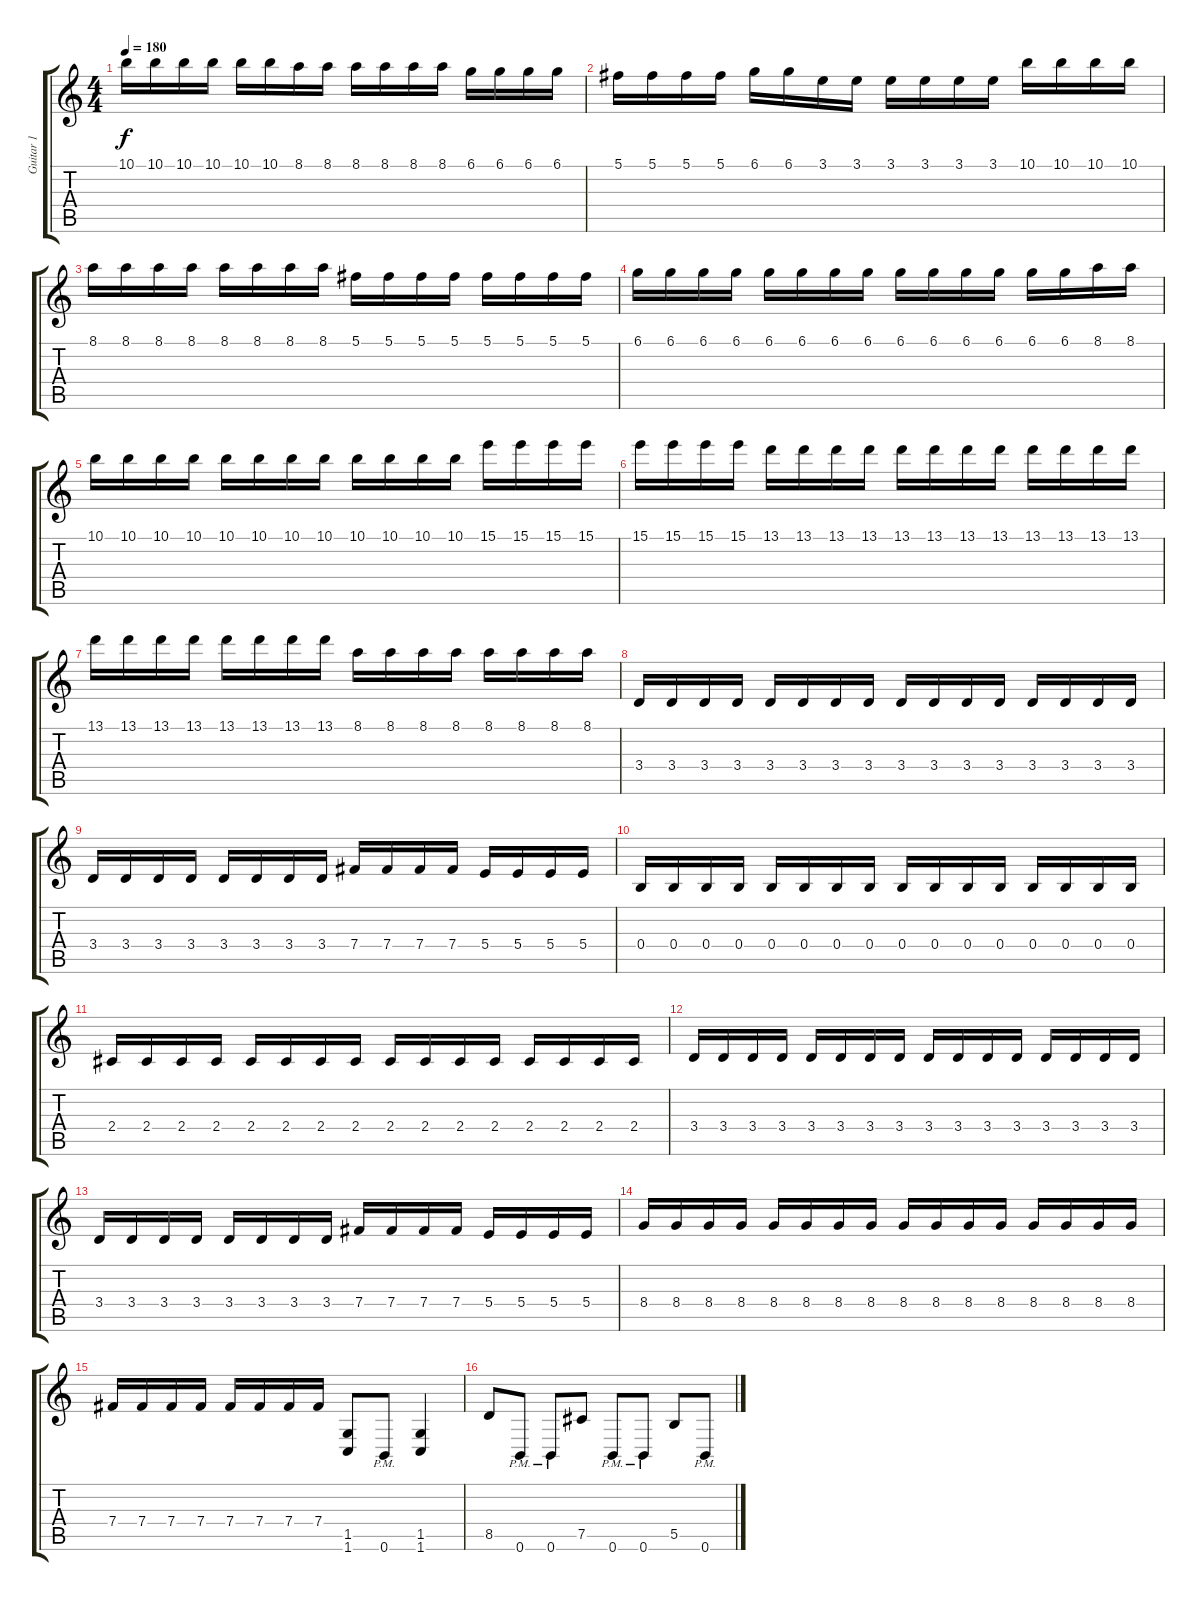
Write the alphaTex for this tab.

\track ("Guitar 1" "Guitar 1") {instrument distortionguitar}
\staff {score tabs}
\tuning (Db4 Ab3 E3 B2 Gb2 B1) {hide}
\ts (4 4)
\tempo 180
\clef g2
\ks c
10.1.16{dy f} 10.1.16 10.1.16 10.1.16 10.1.16 10.1.16 8.1.16 8.1.16 8.1.16 8.1.16 8.1.16 8.1.16 6.1.16 6.1.16 6.1.16 6.1.16 |
5.1.16 5.1.16 5.1.16 5.1.16 6.1.16 6.1.16 3.1.16 3.1.16 3.1.16 3.1.16 3.1.16 3.1.16 10.1.16 10.1.16 10.1.16 10.1.16 |
8.1.16 8.1.16 8.1.16 8.1.16 8.1.16 8.1.16 8.1.16 8.1.16 5.1.16 5.1.16 5.1.16 5.1.16 5.1.16 5.1.16 5.1.16 5.1.16 |
6.1.16 6.1.16 6.1.16 6.1.16 6.1.16 6.1.16 6.1.16 6.1.16 6.1.16 6.1.16 6.1.16 6.1.16 6.1.16 6.1.16 8.1.16 8.1.16 |
10.1.16 10.1.16 10.1.16 10.1.16 10.1.16 10.1.16 10.1.16 10.1.16 10.1.16 10.1.16 10.1.16 10.1.16 15.1.16 15.1.16 15.1.16 15.1.16 |
15.1.16 15.1.16 15.1.16 15.1.16 13.1.16 13.1.16 13.1.16 13.1.16 13.1.16 13.1.16 13.1.16 13.1.16 13.1.16 13.1.16 13.1.16 13.1.16 |
13.1.16 13.1.16 13.1.16 13.1.16 13.1.16 13.1.16 13.1.16 13.1.16 8.1.16 8.1.16 8.1.16 8.1.16 8.1.16 8.1.16 8.1.16 8.1.16 |
3.4.16 3.4.16 3.4.16 3.4.16 3.4.16 3.4.16 3.4.16 3.4.16 3.4.16 3.4.16 3.4.16 3.4.16 3.4.16 3.4.16 3.4.16 3.4.16 |
3.4.16 3.4.16 3.4.16 3.4.16 3.4.16 3.4.16 3.4.16 3.4.16 7.4.16 7.4.16 7.4.16 7.4.16 5.4.16 5.4.16 5.4.16 5.4.16 |
0.4.16 0.4.16 0.4.16 0.4.16 0.4.16 0.4.16 0.4.16 0.4.16 0.4.16 0.4.16 0.4.16 0.4.16 0.4.16 0.4.16 0.4.16 0.4.16 |
2.4.16 2.4.16 2.4.16 2.4.16 2.4.16 2.4.16 2.4.16 2.4.16 2.4.16 2.4.16 2.4.16 2.4.16 2.4.16 2.4.16 2.4.16 2.4.16 |
3.4.16 3.4.16 3.4.16 3.4.16 3.4.16 3.4.16 3.4.16 3.4.16 3.4.16 3.4.16 3.4.16 3.4.16 3.4.16 3.4.16 3.4.16 3.4.16 |
3.4.16 3.4.16 3.4.16 3.4.16 3.4.16 3.4.16 3.4.16 3.4.16 7.4.16 7.4.16 7.4.16 7.4.16 5.4.16 5.4.16 5.4.16 5.4.16 |
8.4.16 8.4.16 8.4.16 8.4.16 8.4.16 8.4.16 8.4.16 8.4.16 8.4.16 8.4.16 8.4.16 8.4.16 8.4.16 8.4.16 8.4.16 8.4.16 |
7.4.16 7.4.16 7.4.16 7.4.16 7.4.16 7.4.16 7.4.16 7.4.16 (1.5 1.6).8 0.6{pm}.8 (1.5 1.6).4 |
8.5.8 0.6{pm}.8 0.6{pm}.8 7.5.8 0.6{pm}.8 0.6{pm}.8 5.5.8 0.6{pm}.8
